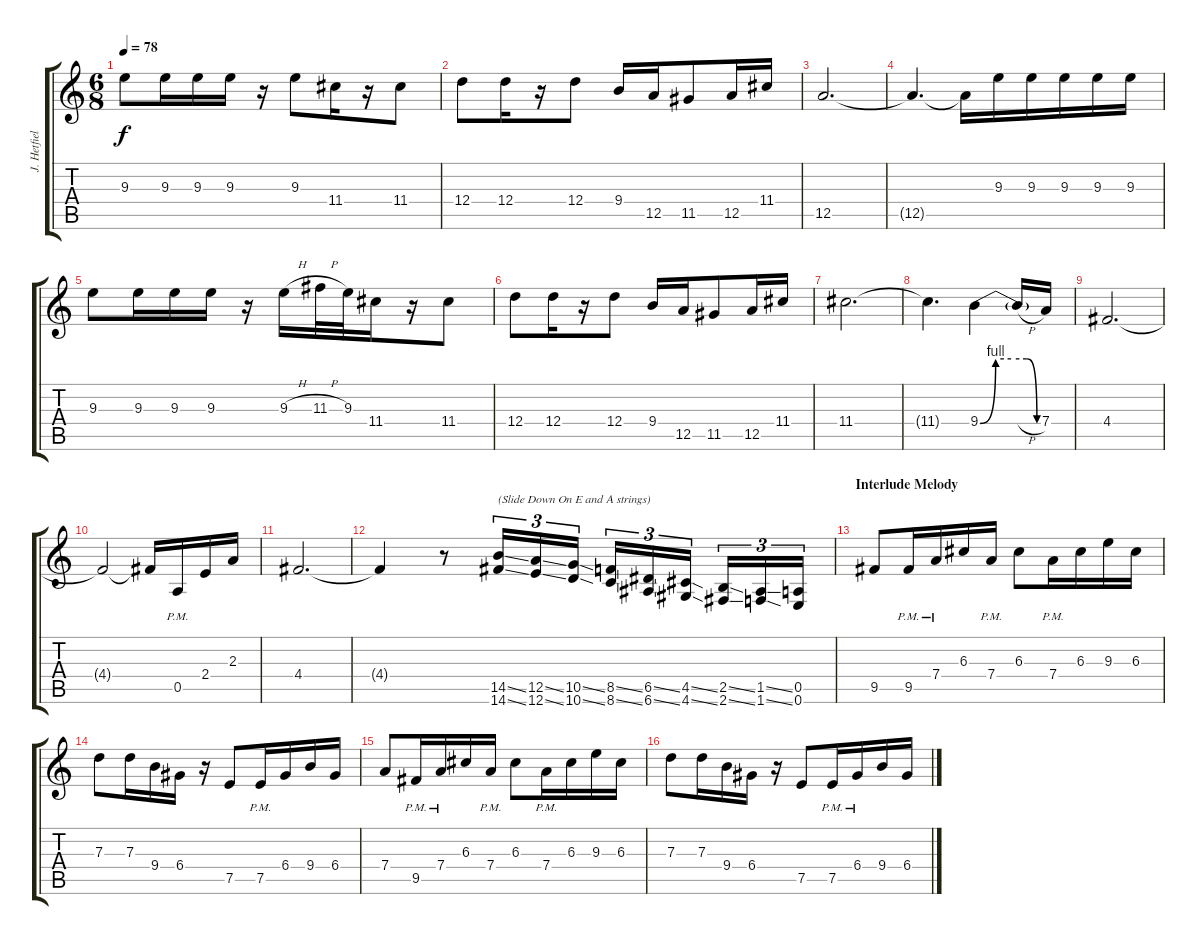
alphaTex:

\track ("J. Hetfield (Rhythm)" "J. Hetfiel") {instrument distortionguitar}
\staff {score tabs}
\tuning (E4 B3 G3 D3 A2 E2) {hide}
\ts (6 8)
\tempo 78
\clef g2
\ks c
9.3.8{dy f} 9.3.16 9.3.16 9.3.16 r.16 9.3.8 11.4.16 r.16 11.4.8 |
12.4.8 12.4.16 r.16 12.4.8 9.4.16 12.5.16 11.5.8 12.5.16 11.4.16 |
12.5.2{d} |
12.5{t}.4{d} 12.5{t}.16 9.3.16 9.3.16 9.3.16 9.3.16 9.3.16 |
9.3.8 9.3.16 9.3.16 9.3.16 r.16 9.3{h}.16 11.3{h}.32 9.3.32 11.4.16 r.16 11.4.8 |
12.4.8 12.4.16 r.16 12.4.8 9.4.16 12.5.16 11.5.8 12.5.16 11.4.16 |
11.4.2{d} |
11.4{t}.4{d} 9.4{be (custom 0 0 15 4 30 4 45 4 55 0 60 0)}.4 9.4{h t}.16 7.4.16 |
4.4.2{d} |
4.4{t}.2 4.4{t}.16 0.5{pm}.16 2.4.16 2.3.16 |
4.4.2{d} |
4.4{t}.4 r.8 (14.5{ss} 14.6{ss}).16{tu (3 2) txt "(Slide Down On E and A strings)"} (12.5{ss} 12.6{ss}).16{tu (3 2)} (10.5{ss} 10.6{ss}).16{tu (3 2)} (8.5{ss} 8.6{ss}).16{tu (3 2)} (6.5{ss} 6.6{ss}).16{tu (3 2)} (4.5{ss} 4.6{ss}).16{tu (3 2)} (2.5{ss} 2.6{ss}).16{tu (3 2)} (1.5{ss} 1.6{ss}).16{tu (3 2)} (0.5 0.6).16{tu (3 2)} |
\section ("" "Interlude Melody")
9.5.8 9.5{pm}.16 7.4{pm}.16 6.3.16 7.4{pm}.16 6.3.8 7.4{pm}.16 6.3.16 9.3.16 6.3.16 |
7.3.8 7.3.16 9.4.16 6.4.16 r.16 7.5.8 7.5{pm}.16 6.4.16 9.4.16 6.4.16 |
7.4.8 9.5{pm}.16 7.4{pm}.16 6.3.16 7.4{pm}.16 6.3.8 7.4{pm}.16 6.3.16 9.3.16 6.3.16 |
7.3.8 7.3.16 9.4.16 6.4.16 r.16 7.5.8 7.5{pm}.16 6.4{pm}.16 9.4.16 6.4.16
